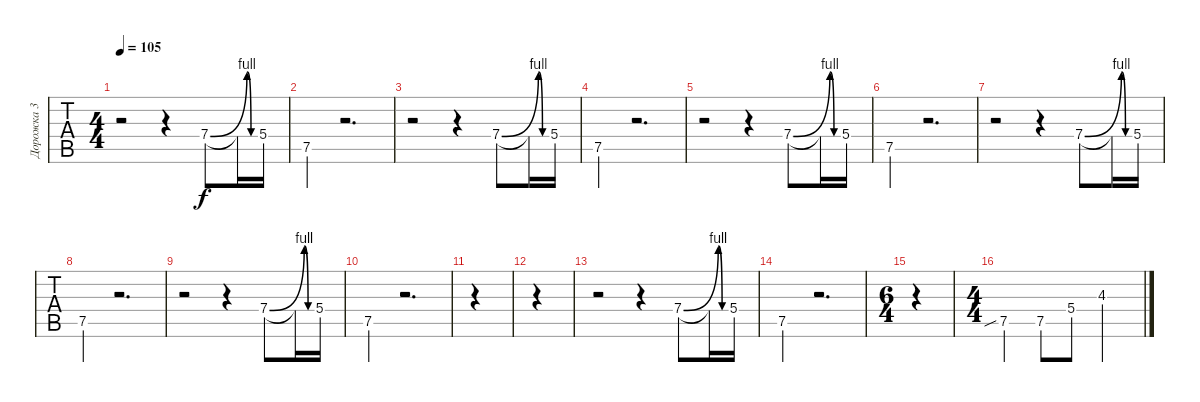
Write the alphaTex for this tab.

\track ("Дорожка 3" "Дорожка 3") {instrument overdrivenguitar}
\staff {tabs}
\tuning (E4 B3 G3 D3 A2 E2) {hide}
\ts (4 4)
\tempo 105
\clef g2
\ks c
r.2{dy f} r.4 7.4{be (custom 0 0 45 4 50 0 60 0)}.8 7.4{t}.16 5.4.16 |
7.5.4 r.2{d} |
r.2 r.4 7.4{be (custom 0 0 45 4 50 0 60 0)}.8 7.4{t}.16 5.4.16 |
7.5.4 r.2{d} |
r.2 r.4 7.4{be (custom 0 0 45 4 50 0 60 0)}.8 7.4{t}.16 5.4.16 |
7.5.4 r.2{d} |
r.2 r.4 7.4{be (custom 0 0 45 4 50 0 60 0)}.8 7.4{t}.16 5.4.16 |
7.5.4 r.2{d} |
r.2 r.4 7.4{be (custom 0 0 45 4 50 0 60 0)}.8 7.4{t}.16 5.4.16 |
7.5.4 r.2{d} |
|
|
r.2 r.4 7.4{be (custom 0 0 45 4 50 0 60 0)}.8 7.4{t}.16 5.4.16 |
7.5.4 r.2{d} |
\ts (6 4)
|
\ts (4 4)
7.5{sib}.4 7.5.8 5.4.8 4.3.2
